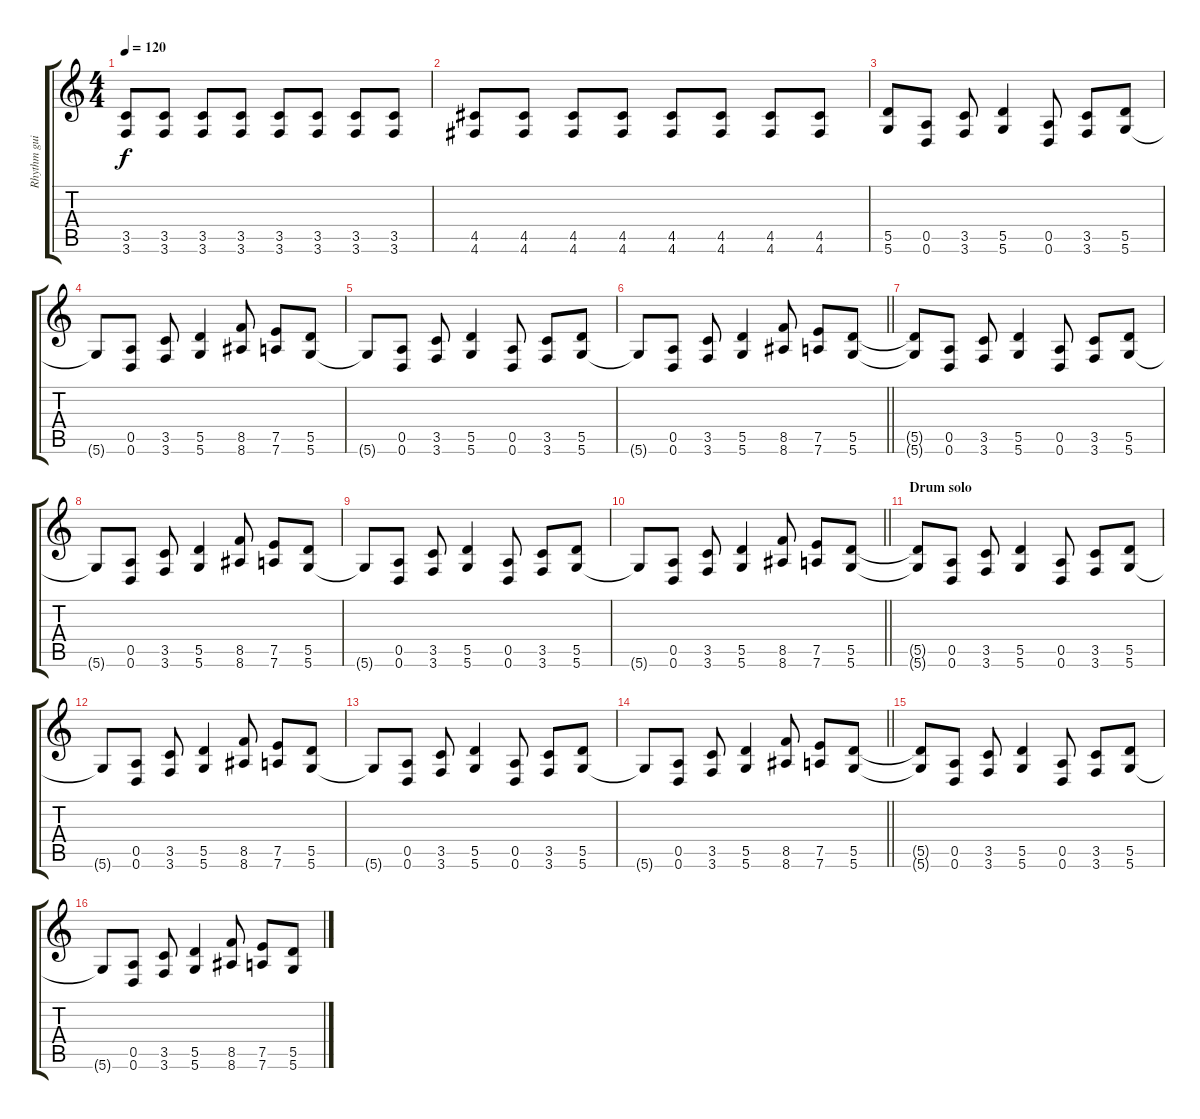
\track ("Rhythm guitar" "Rhythm gui") {instrument overdrivenguitar}
\staff {score tabs}
\tuning (E4 B3 G3 D3 A2 D2) {hide}
\ts (4 4)
\tempo 120
\clef g2
\ks c
(3.5 3.6).8{dy f} (3.5 3.6).8 (3.5 3.6).8 (3.5 3.6).8 (3.5 3.6).8 (3.5 3.6).8 (3.5 3.6).8 (3.5 3.6).8 |
(4.5 4.6).8 (4.5 4.6).8 (4.5 4.6).8 (4.5 4.6).8 (4.5 4.6).8 (4.5 4.6).8 (4.5 4.6).8 (4.5 4.6).8 |
(5.5 5.6).8 (0.5 0.6).8 (3.5 3.6).8 (5.5 5.6).4 (0.5 0.6).8 (3.5 3.6).8 (5.5 5.6).8 |
5.6{t}.8 (0.5 0.6).8 (3.5 3.6).8 (5.5 5.6).4 (8.5 8.6).8 (7.5 7.6).8 (5.5 5.6).8 |
5.6{t}.8 (0.5 0.6).8 (3.5 3.6).8 (5.5 5.6).4 (0.5 0.6).8 (3.5 3.6).8 (5.5 5.6).8 |
\barLineRight lightlight
5.6{t}.8 (0.5 0.6).8 (3.5 3.6).8 (5.5 5.6).4 (8.5 8.6).8 (7.5 7.6).8 (5.5 5.6).8 |
(5.5{t} 5.6{t}).8 (0.5 0.6).8 (3.5 3.6).8 (5.5 5.6).4 (0.5 0.6).8 (3.5 3.6).8 (5.5 5.6).8 |
5.6{t}.8 (0.5 0.6).8 (3.5 3.6).8 (5.5 5.6).4 (8.5 8.6).8 (7.5 7.6).8 (5.5 5.6).8 |
5.6{t}.8 (0.5 0.6).8 (3.5 3.6).8 (5.5 5.6).4 (0.5 0.6).8 (3.5 3.6).8 (5.5 5.6).8 |
\barLineRight lightlight
5.6{t}.8 (0.5 0.6).8 (3.5 3.6).8 (5.5 5.6).4 (8.5 8.6).8 (7.5 7.6).8 (5.5 5.6).8 |
\section ("" "Drum solo")
(5.5{t} 5.6{t}).8 (0.5 0.6).8 (3.5 3.6).8 (5.5 5.6).4 (0.5 0.6).8 (3.5 3.6).8 (5.5 5.6).8 |
5.6{t}.8 (0.5 0.6).8 (3.5 3.6).8 (5.5 5.6).4 (8.5 8.6).8 (7.5 7.6).8 (5.5 5.6).8 |
5.6{t}.8 (0.5 0.6).8 (3.5 3.6).8 (5.5 5.6).4 (0.5 0.6).8 (3.5 3.6).8 (5.5 5.6).8 |
\barLineRight lightlight
5.6{t}.8 (0.5 0.6).8 (3.5 3.6).8 (5.5 5.6).4 (8.5 8.6).8 (7.5 7.6).8 (5.5 5.6).8 |
(5.5{t} 5.6{t}).8 (0.5 0.6).8 (3.5 3.6).8 (5.5 5.6).4 (0.5 0.6).8 (3.5 3.6).8 (5.5 5.6).8 |
5.6{t}.8 (0.5 0.6).8 (3.5 3.6).8 (5.5 5.6).4 (8.5 8.6).8 (7.5 7.6).8 (5.5 5.6).8
